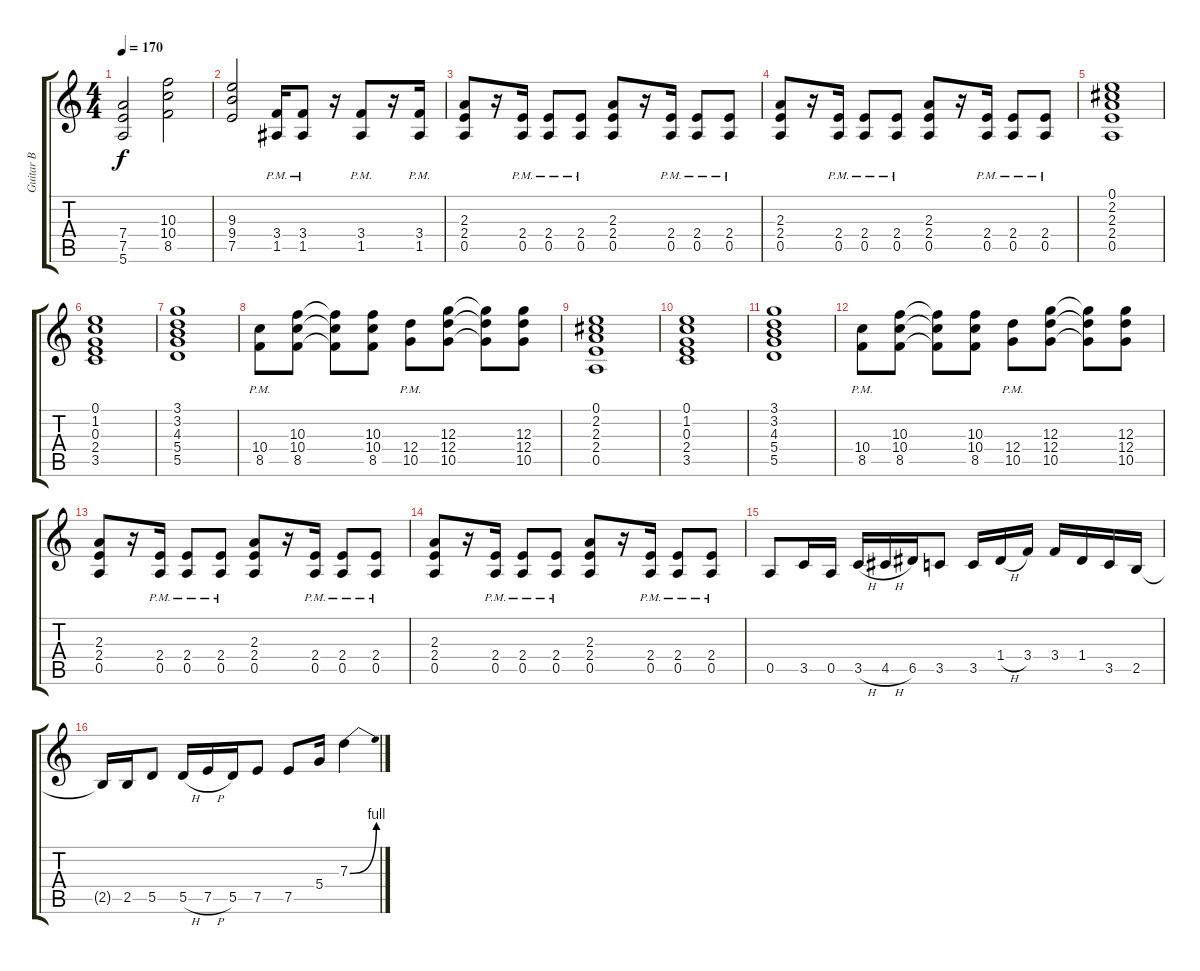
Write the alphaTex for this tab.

\track ("Guitar B" "Guitar B") {instrument distortionguitar}
\staff {score tabs}
\tuning (E4 B3 G3 D3 A2 E2) {hide}
\ts (4 4)
\tempo 170
\clef g2
\ks c
(7.4 7.5 5.6).2{dy f} (10.3 10.4 8.5).2 |
(9.3 9.4 7.5).2 (3.4{pm} 1.5{pm}).16 (3.4{pm} 1.5{pm}).8 r.16 (3.4{pm} 1.5{pm}).8 r.16 (3.4{pm} 1.5{pm}).16 |
(2.3 2.4 0.5).8 r.16 (2.4{pm} 0.5{pm}).16 (2.4{pm} 0.5{pm}).8 (2.4{pm} 0.5{pm}).8 (2.3 2.4 0.5).8 r.16 (2.4{pm} 0.5{pm}).16 (2.4{pm} 0.5{pm}).8 (2.4{pm} 0.5{pm}).8 |
(2.3 2.4 0.5).8 r.16 (2.4{pm} 0.5{pm}).16 (2.4{pm} 0.5{pm}).8 (2.4{pm} 0.5{pm}).8 (2.3 2.4 0.5).8 r.16 (2.4{pm} 0.5{pm}).16 (2.4{pm} 0.5{pm}).8 (2.4{pm} 0.5{pm}).8 |
(0.1 2.2 2.3 2.4 0.5).1 |
(0.1 1.2 0.3 2.4 3.5).1 |
(3.1 3.2 4.3 5.4 5.5).1 |
(10.4{pm} 8.5{pm}).8 (10.3 10.4 8.5).8 (10.3{t} 10.4{t} 8.5{t}).8 (10.3 10.4 8.5).8 (12.4{pm} 10.5{pm}).8 (12.3 12.4 10.5).8 (12.3{t} 12.4{t} 10.5{t}).8 (12.3 12.4 10.5).8 |
(0.1 2.2 2.3 2.4 0.5).1 |
(0.1 1.2 0.3 2.4 3.5).1 |
(3.1 3.2 4.3 5.4 5.5).1 |
(10.4{pm} 8.5{pm}).8 (10.3 10.4 8.5).8 (10.3{t} 10.4{t} 8.5{t}).8 (10.3 10.4 8.5).8 (12.4{pm} 10.5{pm}).8 (12.3 12.4 10.5).8 (12.3{t} 12.4{t} 10.5{t}).8 (12.3 12.4 10.5).8 |
(2.3 2.4 0.5).8 r.16 (2.4{pm} 0.5{pm}).16 (2.4{pm} 0.5{pm}).8 (2.4{pm} 0.5{pm}).8 (2.3 2.4 0.5).8 r.16 (2.4{pm} 0.5{pm}).16 (2.4{pm} 0.5{pm}).8 (2.4{pm} 0.5{pm}).8 |
(2.3 2.4 0.5).8 r.16 (2.4{pm} 0.5{pm}).16 (2.4{pm} 0.5{pm}).8 (2.4{pm} 0.5{pm}).8 (2.3 2.4 0.5).8 r.16 (2.4{pm} 0.5{pm}).16 (2.4{pm} 0.5{pm}).8 (2.4{pm} 0.5{pm}).8 |
0.5.8 3.5.16 0.5.16 3.5{h}.16 4.5{h}.16 6.5.16 3.5.8 3.5.16 1.4{h}.16 3.4.16 3.4.16 1.4.16 3.5.16 2.5.16 |
2.5{t}.16 2.5.16 5.5.8 5.5{h}.16 7.5{h}.16 5.5.16 7.5.8 7.5.8 5.4.16 7.3{be (bend 0 0 60 4)}.4
